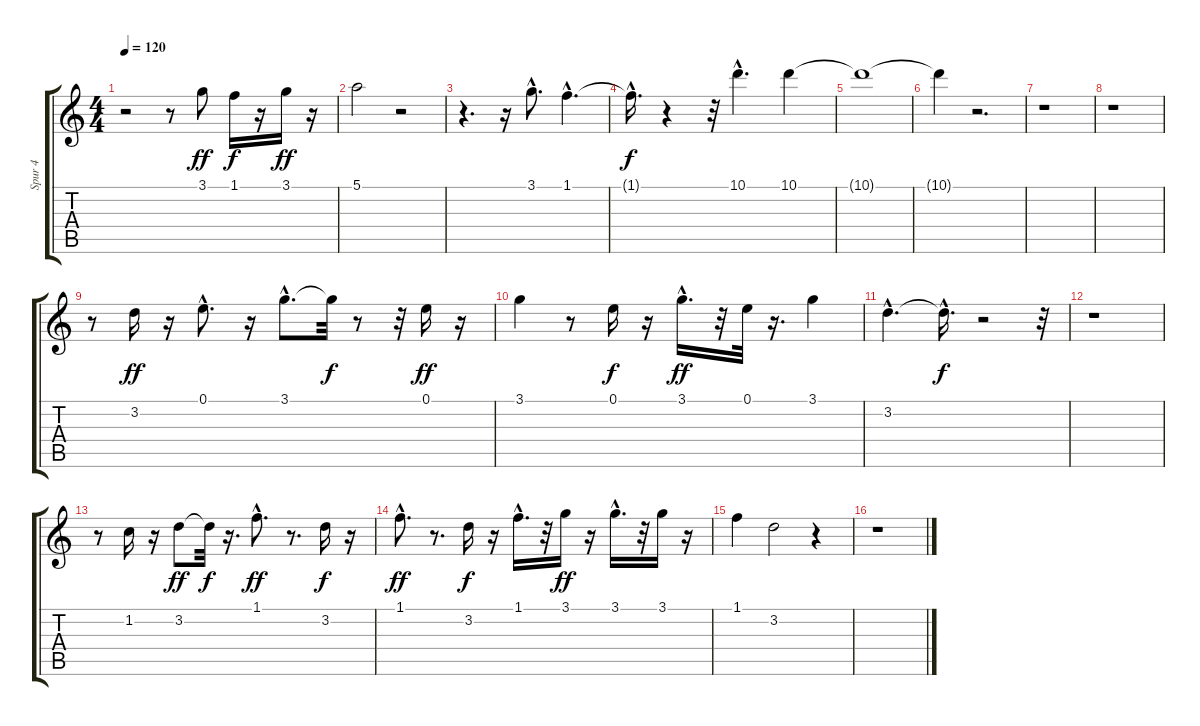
\track ("Spur 4" "Spur 4") {instrument synthbass2}
\staff {score tabs}
\tuning (E4 B3 G3 D3 A2 E2) {hide}
\ts (4 4)
\tempo 120
\clef g2
\ks c
r.2{dy f} r.8 3.1.8{dy ff} 1.1.16{dy f} r.16 3.1.16{dy ff} r.16 |
5.1.2 r.2 |
r.4{d} r.16 3.1{hac}.8{d} 1.1{hac}.4{d} |
1.1{hac t}.16{d dy f} r.4 r.32 10.1{hac}.4{d} 10.1.4 |
10.1{t}.1 |
10.1{t}.4 r.2{d} |
r.1 |
r.1 |
r.8 3.2.16{dy ff} r.16 0.1{hac}.8{d} r.16 3.1{hac}.8{d} 3.1{t}.32{dy f} r.8 r.32 0.1.16{dy ff} r.16 |
3.1.4 r.8 0.1.16{dy f} r.16 3.1{hac}.16{d dy ff} r.32 0.1.32 r.16{d} 3.1.4 |
3.2{hac}.4{d} 3.2{hac t}.16{d dy f} r.2 r.32 |
r.1 |
r.8 1.2.16 r.16 3.2.8{dy ff} 3.2{t}.32{dy f} r.16{d} 1.1{hac}.8{d dy ff} r.8{d} 3.2.16{dy f} r.16 |
1.1{hac}.8{d dy ff} r.8{d} 3.2.16{dy f} r.16 1.1{hac}.16{d} r.32 3.1.16{dy ff} r.16 3.1{hac}.16{d} r.32 3.1.16 r.16 |
1.1.4 3.2.2 r.4 |
r.1
